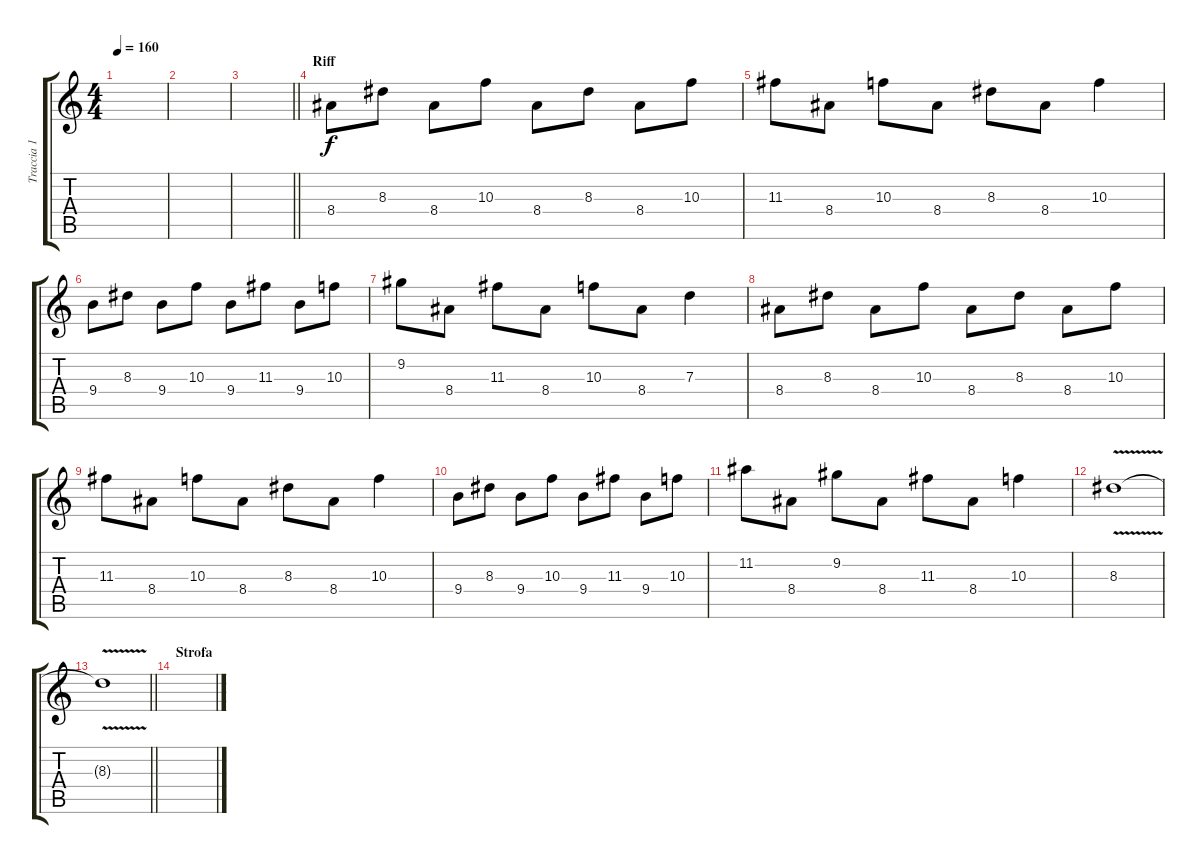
\track ("Traccia 1" "Traccia 1") {instrument distortionguitar}
\staff {score tabs}
\tuning (E4 B3 G3 D3 A2 E2) {hide}
\ts (4 4)
\tempo 160
\clef g2
\ks c
|
|
\barLineRight lightlight
|
\section ("" "Riff")
8.4.8 8.3.8 8.4.8 10.3.8 8.4.8 8.3.8 8.4.8 10.3.8 |
11.3.8 8.4.8 10.3.8 8.4.8 8.3.8 8.4.8 10.3.4 |
9.4.8 8.3.8 9.4.8 10.3.8 9.4.8 11.3.8 9.4.8 10.3.8 |
9.2.8 8.4.8 11.3.8 8.4.8 10.3.8 8.4.8 7.3.4 |
8.4.8 8.3.8 8.4.8 10.3.8 8.4.8 8.3.8 8.4.8 10.3.8 |
11.3.8 8.4.8 10.3.8 8.4.8 8.3.8 8.4.8 10.3.4 |
9.4.8 8.3.8 9.4.8 10.3.8 9.4.8 11.3.8 9.4.8 10.3.8 |
11.2.8 8.4.8 9.2.8 8.4.8 11.3.8 8.4.8 10.3.4 |
8.3{v}.1 |
\barLineRight lightlight
8.3{t}.1 |
\section ("" "Strofa")
